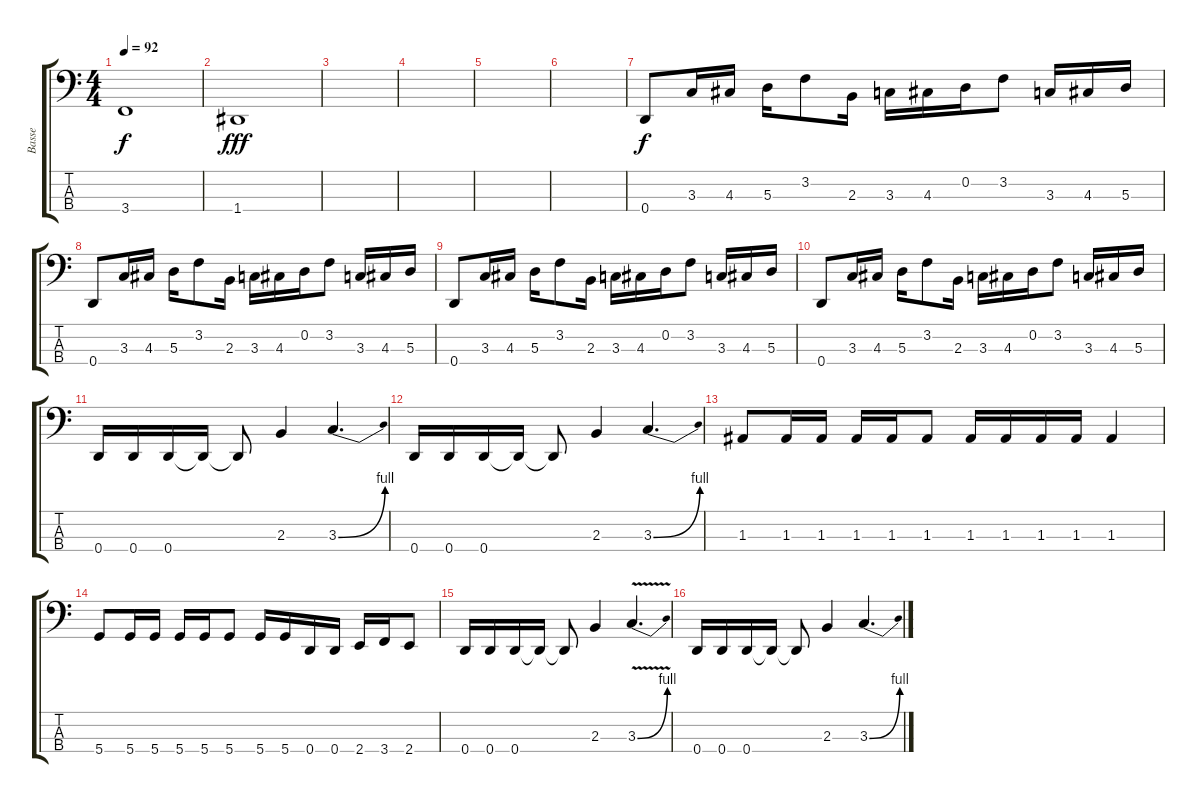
\track ("Basse" "Basse") {instrument electricbassfinger}
\staff {score tabs}
\tuning (G2 D2 A1 D1) {hide}
\ts (4 4)
\tempo 92
\clef f4
\ks c
3.4.1{dy f} |
1.4.1{dy fff} |
|
|
|
|
0.4.8{dy f instrument electricbasspick} 3.3.16 4.3.16 5.3.16 3.2.8 2.3.16 3.3.16 4.3.16 0.2.16 3.2.8 3.3.16 4.3.16 5.3.16 |
0.4.8 3.3.16 4.3.16 5.3.16 3.2.8 2.3.16 3.3.16 4.3.16 0.2.16 3.2.8 3.3.16 4.3.16 5.3.16 |
0.4.8 3.3.16 4.3.16 5.3.16 3.2.8 2.3.16 3.3.16 4.3.16 0.2.16 3.2.8 3.3.16 4.3.16 5.3.16 |
0.4.8 3.3.16 4.3.16 5.3.16 3.2.8 2.3.16 3.3.16 4.3.16 0.2.16 3.2.8 3.3.16 4.3.16 5.3.16 |
0.4.16 0.4.16 0.4.16 0.4{t}.16 0.4{t}.8 2.3.4 3.3{be (bend 0 0 60 4)}.4{d} |
0.4.16 0.4.16 0.4.16 0.4{t}.16 0.4{t}.8 2.3.4 3.3{be (bend 0 0 60 4)}.4{d} |
1.3.8 1.3.16 1.3.16 1.3.16 1.3.16 1.3.8 1.3.16 1.3.16 1.3.16 1.3.16 1.3.4 |
5.4.8 5.4.16 5.4.16 5.4.16 5.4.16 5.4.8 5.4.16 5.4.16 0.4.16 0.4.16 2.4.16 3.4.16 2.4.8 |
0.4.16 0.4.16 0.4.16 0.4{t}.16 0.4{t}.8 2.3.4 3.3{be (bend 0 0 60 4) v}.4{d} |
0.4.16 0.4.16 0.4.16 0.4{t}.16 0.4{t}.8 2.3.4 3.3{be (bend 0 0 60 4)}.4{d}
